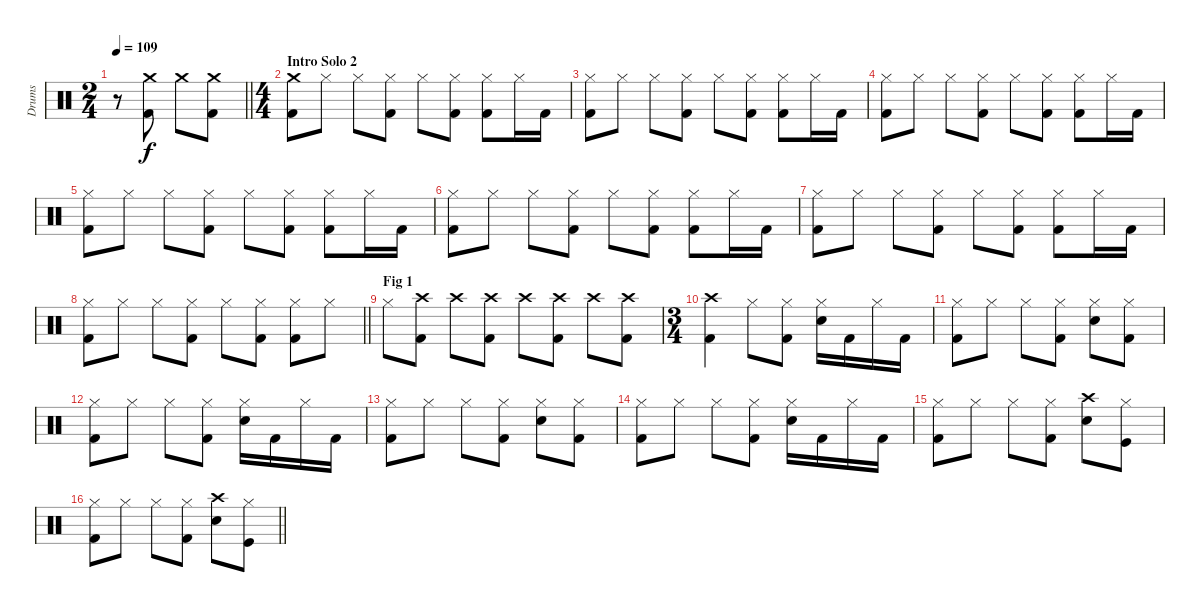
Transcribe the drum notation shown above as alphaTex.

\track ("Drums" "Drums") {instrument percussion}
\staff {score}
\articulation defaults
\ts (2 4)
\section ("" "")
\tempo 109
\clef neutral
\barLineRight lightlight
\ks c
r.8{dy f} ("Crash medium (hit)" "Kick (hit) 2").8 "Crash medium (hit)".8 ("Crash medium (hit)" "Kick (hit) 2").8 |
\ts (4 4)
\section ("" "Intro Solo 2")
("Crash medium (hit)" "Kick (hit) 2").8 "Hi-Hat (closed)".8 "Hi-Hat (closed)".8 ("Hi-Hat (closed)" "Kick (hit) 2").8 "Hi-Hat (closed)".8 ("Hi-Hat (closed)" "Kick (hit) 2").8 ("Hi-Hat (closed)" "Kick (hit) 2").8 "Hi-Hat (closed)".16 "Kick (hit) 2".16 |
("Hi-Hat (closed)" "Kick (hit) 2").8 "Hi-Hat (closed)".8 "Hi-Hat (closed)".8 ("Hi-Hat (closed)" "Kick (hit) 2").8 "Hi-Hat (closed)".8 ("Hi-Hat (closed)" "Kick (hit) 2").8 ("Hi-Hat (closed)" "Kick (hit) 2").8 "Hi-Hat (closed)".16 "Kick (hit) 2".16 |
("Hi-Hat (closed)" "Kick (hit) 2").8 "Hi-Hat (closed)".8 "Hi-Hat (closed)".8 ("Hi-Hat (closed)" "Kick (hit) 2").8 "Hi-Hat (closed)".8 ("Hi-Hat (closed)" "Kick (hit) 2").8 ("Hi-Hat (closed)" "Kick (hit) 2").8 "Hi-Hat (closed)".16 "Kick (hit) 2".16 |
("Hi-Hat (closed)" "Kick (hit) 2").8 "Hi-Hat (closed)".8 "Hi-Hat (closed)".8 ("Hi-Hat (closed)" "Kick (hit) 2").8 "Hi-Hat (closed)".8 ("Hi-Hat (closed)" "Kick (hit) 2").8 ("Hi-Hat (closed)" "Kick (hit) 2").8 "Hi-Hat (closed)".16 "Kick (hit) 2".16 |
("Hi-Hat (closed)" "Kick (hit) 2").8 "Hi-Hat (closed)".8 "Hi-Hat (closed)".8 ("Hi-Hat (closed)" "Kick (hit) 2").8 "Hi-Hat (closed)".8 ("Hi-Hat (closed)" "Kick (hit) 2").8 ("Hi-Hat (closed)" "Kick (hit) 2").8 "Hi-Hat (closed)".16 "Kick (hit) 2".16 |
("Hi-Hat (closed)" "Kick (hit) 2").8 "Hi-Hat (closed)".8 "Hi-Hat (closed)".8 ("Hi-Hat (closed)" "Kick (hit) 2").8 "Hi-Hat (closed)".8 ("Hi-Hat (closed)" "Kick (hit) 2").8 ("Hi-Hat (closed)" "Kick (hit) 2").8 "Hi-Hat (closed)".16 "Kick (hit) 2".16 |
\barLineRight lightlight
("Hi-Hat (closed)" "Kick (hit) 2").8 "Hi-Hat (closed)".8 "Hi-Hat (closed)".8 ("Hi-Hat (closed)" "Kick (hit) 2").8 "Hi-Hat (closed)".8 ("Hi-Hat (closed)" "Kick (hit) 2").8 ("Hi-Hat (closed)" "Kick (hit) 2").8 "Hi-Hat (closed)".8 |
\section ("" "Fig 1")
"Hi-Hat (closed)".8 ("Crash high (hit)" "Kick (hit) 2").8 "Crash high (hit)".8 ("Crash high (hit)" "Kick (hit) 2").8 "Crash high (hit)".8 ("Crash high (hit)" "Kick (hit) 2").8 "Crash high (hit)".8 ("Crash high (hit)" "Kick (hit) 2").8 |
\ts (3 4)
("Crash high (hit)" "Kick (hit) 2").4 "Hi-Hat (closed)".8 ("Hi-Hat (closed)" "Kick (hit) 2").8 ("Hi-Hat (closed)" "Electric Snare (hit)").16 "Kick (hit) 2".16 "Hi-Hat (closed)".16 "Kick (hit) 2".16 |
("Hi-Hat (closed)" "Kick (hit) 2").8 "Hi-Hat (closed)".8 "Hi-Hat (closed)".8 ("Hi-Hat (closed)" "Kick (hit) 2").8 ("Hi-Hat (closed)" "Electric Snare (hit)").8 ("Hi-Hat (closed)" "Kick (hit) 2").8 |
("Hi-Hat (closed)" "Kick (hit) 2").8 "Hi-Hat (closed)".8 "Hi-Hat (closed)".8 ("Hi-Hat (closed)" "Kick (hit) 2").8 ("Hi-Hat (closed)" "Electric Snare (hit)").16 "Kick (hit) 2".16 "Hi-Hat (closed)".16 "Kick (hit) 2".16 |
("Hi-Hat (closed)" "Kick (hit) 2").8 "Hi-Hat (closed)".8 "Hi-Hat (closed)".8 ("Hi-Hat (closed)" "Kick (hit) 2").8 ("Hi-Hat (closed)" "Electric Snare (hit)").8 ("Hi-Hat (closed)" "Kick (hit) 2").8 |
("Hi-Hat (closed)" "Kick (hit) 2").8 "Hi-Hat (closed)".8 "Hi-Hat (closed)".8 ("Hi-Hat (closed)" "Kick (hit) 2").8 ("Hi-Hat (closed)" "Electric Snare (hit)").16 "Kick (hit) 2".16 "Hi-Hat (closed)".16 "Kick (hit) 2".16 |
("Hi-Hat (closed)" "Kick (hit) 2").8 "Hi-Hat (closed)".8 "Hi-Hat (closed)".8 ("Hi-Hat (closed)" "Kick (hit) 2").8 ("Crash high (hit)" "Electric Snare (hit)").8 ("Hi-Hat (closed)" "Kick (hit)").8 |
\barLineRight lightlight
("Hi-Hat (closed)" "Kick (hit) 2").8 "Hi-Hat (closed)".8 "Hi-Hat (closed)".8 ("Hi-Hat (closed)" "Kick (hit) 2").8 ("Crash high (hit)" "Electric Snare (hit)").8 ("Hi-Hat (closed)" "Kick (hit)").8
